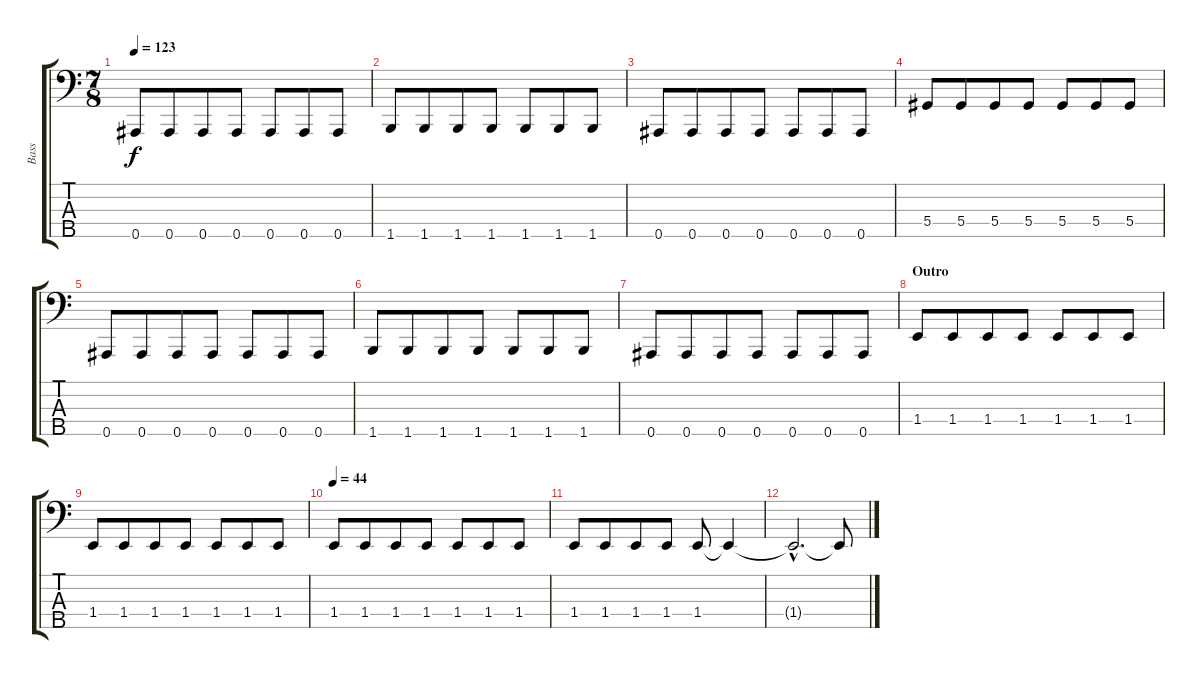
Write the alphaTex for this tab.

\track ("Bass" "Bass") {instrument electricbassfinger}
\staff {score tabs}
\tuning (Gb2 Db2 Ab1 Eb1 Bb0) {hide}
\ts (7 8)
\tempo 123
\clef f4
\ks c
0.5.8{dy f} 0.5.8 0.5.8 0.5.8 0.5.8 0.5.8 0.5.8 |
1.5.8 1.5.8 1.5.8 1.5.8 1.5.8 1.5.8 1.5.8 |
0.5.8 0.5.8 0.5.8 0.5.8 0.5.8 0.5.8 0.5.8 |
5.4.8 5.4.8 5.4.8 5.4.8 5.4.8 5.4.8 5.4.8 |
0.5.8 0.5.8 0.5.8 0.5.8 0.5.8 0.5.8 0.5.8 |
1.5.8 1.5.8 1.5.8 1.5.8 1.5.8 1.5.8 1.5.8 |
0.5.8 0.5.8 0.5.8 0.5.8 0.5.8 0.5.8 0.5.8 |
\section ("" "Outro")
1.4.8 1.4.8 1.4.8 1.4.8 1.4.8 1.4.8 1.4.8 |
1.4.8 1.4.8 1.4.8 1.4.8 1.4.8 1.4.8 1.4.8 |
\tempo 44
1.4.8 1.4.8 1.4.8 1.4.8 1.4.8 1.4.8 1.4.8 |
1.4.8 1.4.8 1.4.8 1.4.8 1.4.8 1.4{t}.4 |
1.4{hac t}.2{d} 1.4{t}.8
